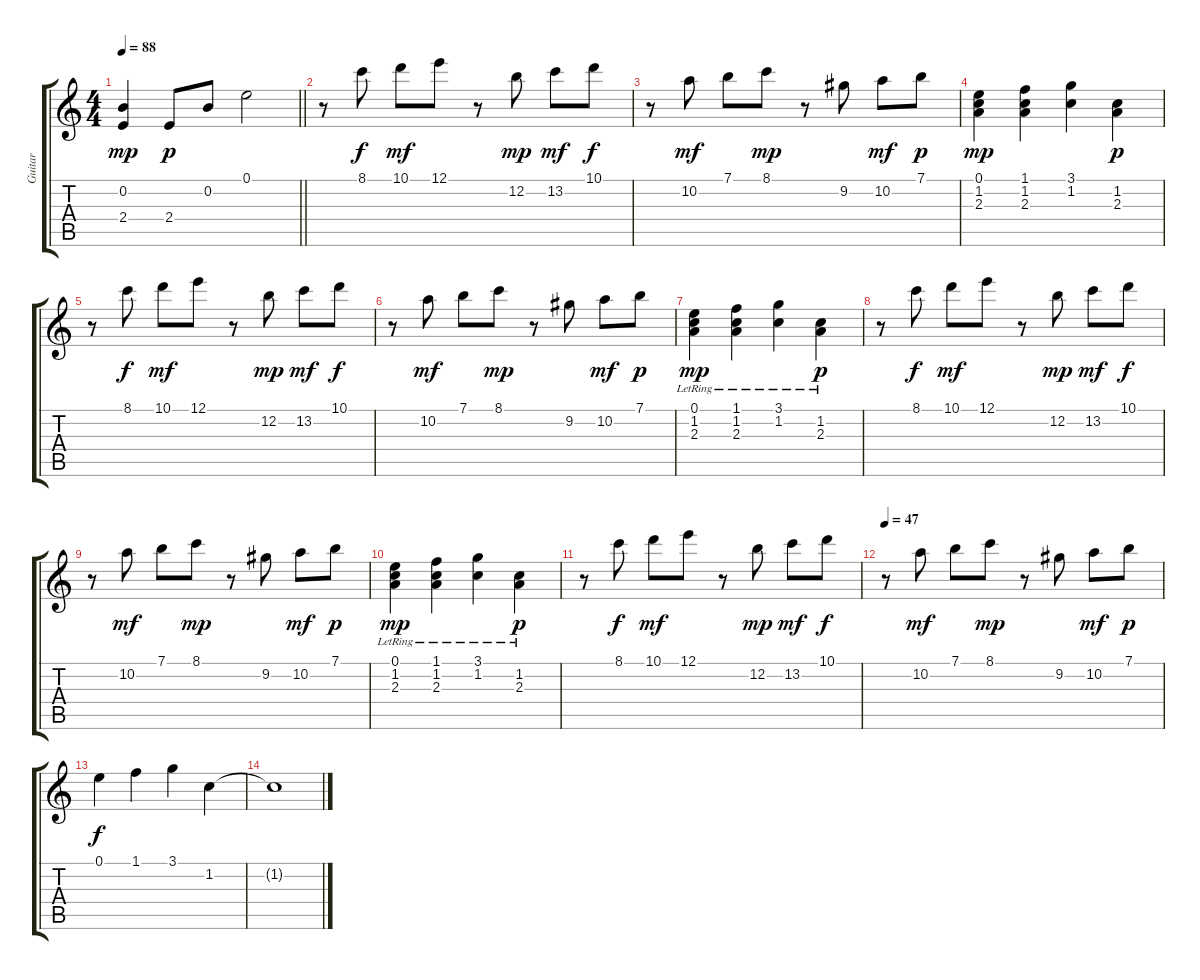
\track ("Guitar" "Guitar") {instrument acousticguitarsteel}
\staff {score tabs}
\tuning (E4 B3 G3 D3 A2 E2) {hide}
\ts (4 4)
\tempo 88
\clef g2
\barLineRight lightlight
\ks c
(0.2 2.4).4{dy mp} 2.4.8{dy p} 0.2.8 0.1.2 |
r.8 8.1.8{dy f} 10.1.8{dy mf} 12.1.8 r.8 12.2.8{dy mp} 13.2.8{dy mf} 10.1.8{dy f} |
r.8 10.2.8{dy mf} 7.1.8 8.1.8{dy mp} r.8 9.2.8 10.2.8{dy mf} 7.1.8{dy p} |
(0.1 1.2 2.3).4{dy mp} (1.1 1.2 2.3).4 (3.1 1.2).4 (1.2 2.3).4{dy p} |
r.8 8.1.8{dy f} 10.1.8{dy mf} 12.1.8 r.8 12.2.8{dy mp} 13.2.8{dy mf} 10.1.8{dy f} |
r.8 10.2.8{dy mf} 7.1.8 8.1.8{dy mp} r.8 9.2.8 10.2.8{dy mf} 7.1.8{dy p} |
(0.1{lr} 1.2{lr} 2.3{lr}).4{dy mp} (1.1{lr} 1.2{lr} 2.3{lr}).4 (3.1{lr} 1.2{lr}).4 (1.2{lr} 2.3{lr}).4{dy p} |
r.8 8.1.8{dy f} 10.1.8{dy mf} 12.1.8 r.8 12.2.8{dy mp} 13.2.8{dy mf} 10.1.8{dy f} |
r.8 10.2.8{dy mf} 7.1.8 8.1.8{dy mp} r.8 9.2.8 10.2.8{dy mf} 7.1.8{dy p} |
(0.1{lr} 1.2{lr} 2.3{lr}).4{dy mp} (1.1{lr} 1.2{lr} 2.3{lr}).4 (3.1{lr} 1.2{lr}).4 (1.2{lr} 2.3{lr}).4{dy p} |
r.8 8.1.8{dy f} 10.1.8{dy mf} 12.1.8 r.8 12.2.8{dy mp} 13.2.8{dy mf} 10.1.8{dy f} |
\tempo 47
r.8 10.2.8{dy mf} 7.1.8 8.1.8{dy mp} r.8 9.2.8 10.2.8{dy mf} 7.1.8{dy p} |
0.1.4{dy f} 1.1.4 3.1.4 1.2.4 |
1.2{t}.1
